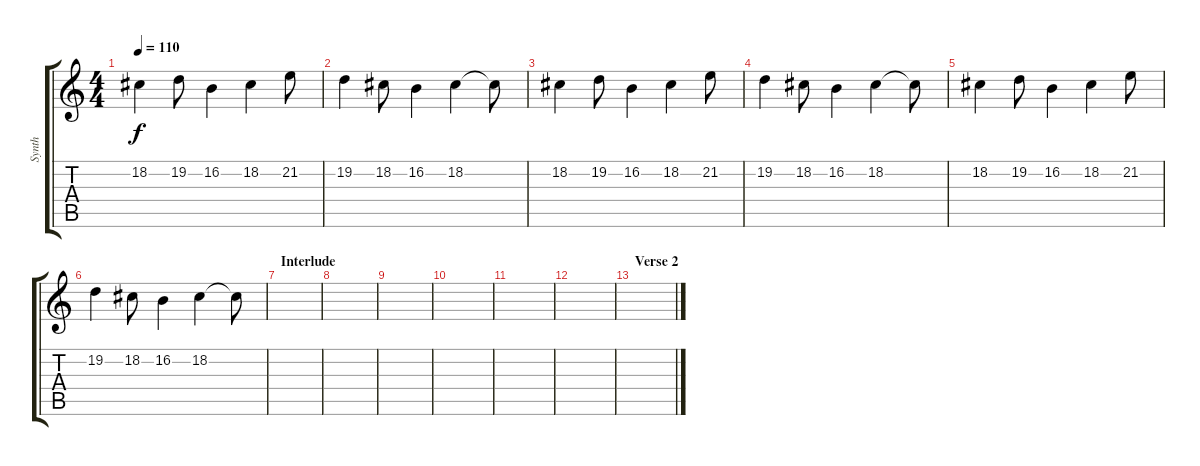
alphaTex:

\track ("Synth" "Synth") {instrument synthstrings1}
\staff {score tabs}
\tuning (C4 G3 Eb3 Bb2 F2 C2) {hide}
\ts (4 4)
\tempo 110
\clef g2
\ks c
18.2.4{dy f} 19.2.8 16.2.4 18.2.4 21.2.8 |
19.2.4 18.2.8 16.2.4 18.2.4 18.2{t}.8 |
18.2.4 19.2.8 16.2.4 18.2.4 21.2.8 |
19.2.4 18.2.8 16.2.4 18.2.4 18.2{t}.8 |
18.2.4 19.2.8 16.2.4 18.2.4 21.2.8 |
19.2.4 18.2.8 16.2.4 18.2.4 18.2{t}.8 |
\section ("" "Interlude")
|
|
|
|
|
|
\section ("" "Verse 2")
